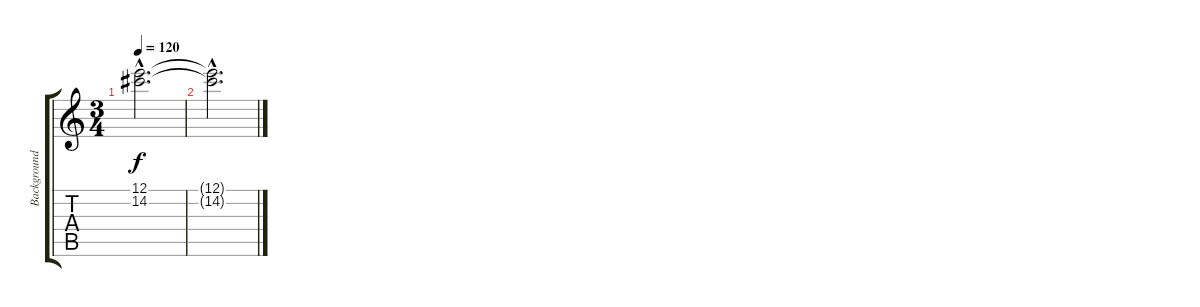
\track ("Background" "Background") {instrument distortionguitar}
\staff {score tabs}
\tuning (E4 B3 G3 D3 A2 E2) {hide}
\ts (3 4)
\tempo 120
\clef g2
\ks c
(12.1{hac t} 14.2{hac t}).2{d dy f volume 3} |
(12.1{hac t} 14.2{hac t}).2{d}
